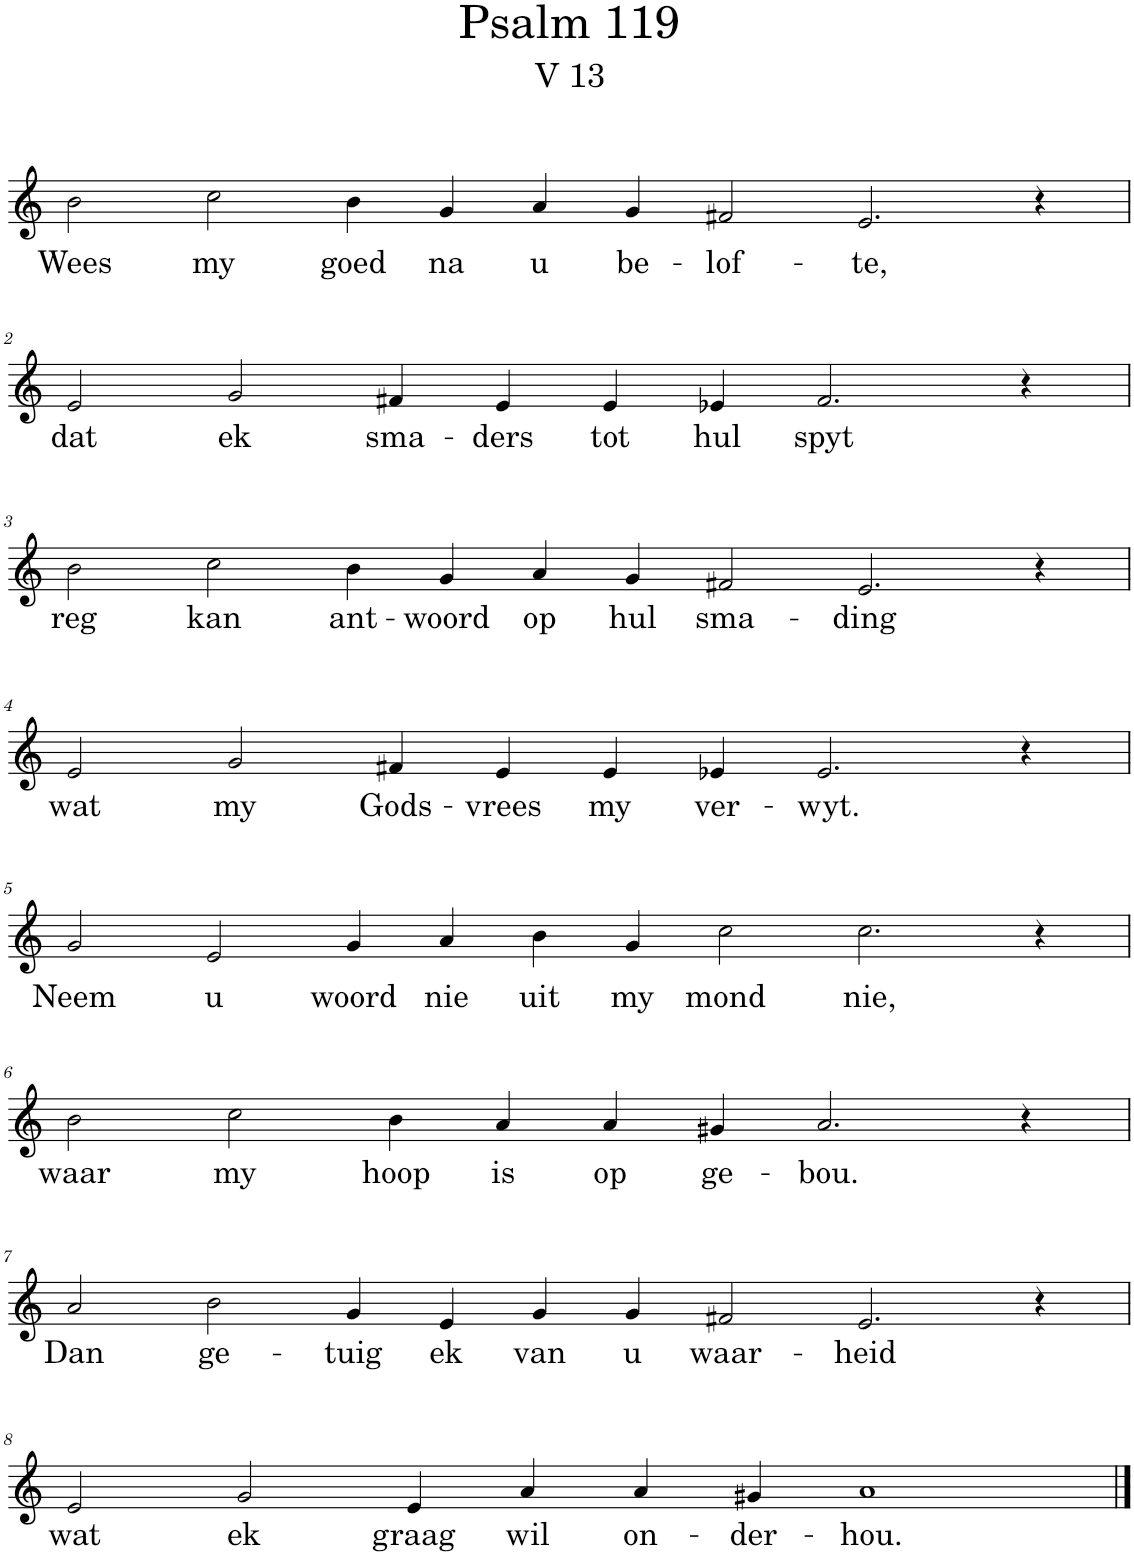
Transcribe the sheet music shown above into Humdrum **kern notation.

**kern	**text
*part1	*part1
*staff1	*staff1
*I"Pipe Organ	*
*I'Org.	*
*clefG2	*
*k[]	*
*M14/4	*
=1	=1
!	!LO:LY:b
2b\	Wees
!	!LO:LY:b
2cc\	my
!	!LO:LY:b
4b\	goed
!	!LO:LY:b
4g/	na
!	!LO:LY:b
4a/	u
!	!LO:LY:b
4g/	be-
!	!LO:LY:b
2f#X/	-lof-
!	!LO:LY:b
2.e/	-te,
4r	.
!!LO:LB:g=z
=2	=2
*M12/4	*
!	!LO:LY:b
2e/	dat
!	!LO:LY:b
2g/	ek
!	!LO:LY:b
4f#X/	sma-
!	!LO:LY:b
4e/	-ders
!	!LO:LY:b
4e/	tot
!	!LO:LY:b
4e-X/	hul
!	!LO:LY:b
2.f#/	spyt
4r	.
!!LO:LB:g=z
=3	=3
*M14/4	*
!	!LO:LY:b
2b\	reg
!	!LO:LY:b
2cc\	kan
!	!LO:LY:b
4b\	ant-
!	!LO:LY:b
4g/	-woord
!	!LO:LY:b
4a/	op
!	!LO:LY:b
4g/	hul
!	!LO:LY:b
2f#X/	sma-
!	!LO:LY:b
2.e/	-ding
4r	.
!!LO:LB:g=z
=4	=4
*M12/4	*
!	!LO:LY:b
2e/	wat
!	!LO:LY:b
2g/	my
!	!LO:LY:b
4f#X/	Gods-
!	!LO:LY:b
4e/	-vrees
!	!LO:LY:b
4e/	my
!	!LO:LY:b
4e-X/	ver-
!	!LO:LY:b
2.e-/	-wyt.
4r	.
!!LO:LB:g=z
=5	=5
*M14/4	*
!	!LO:LY:b
2g/	Neem
!	!LO:LY:b
2e/	u
!	!LO:LY:b
4g/	woord
!	!LO:LY:b
4a/	nie
!	!LO:LY:b
4b\	uit
!	!LO:LY:b
4g/	my
!	!LO:LY:b
2cc\	mond
!	!LO:LY:b
2.cc\	nie,
4r	.
!!LO:LB:g=z
=6	=6
*M12/4	*
!	!LO:LY:b
2b\	waar
!	!LO:LY:b
2cc\	my
!	!LO:LY:b
4b\	hoop
!	!LO:LY:b
4a/	is
!	!LO:LY:b
4a/	op
!	!LO:LY:b
4g#X/	ge-
!	!LO:LY:b
2.a/	-bou.
4r	.
!!LO:LB:g=z
=7	=7
*M14/4	*
!	!LO:LY:b
2a/	Dan
!	!LO:LY:b
2b\	ge-
!	!LO:LY:b
4g/	-tuig
!	!LO:LY:b
4e/	ek
!	!LO:LY:b
4g/	van
!	!LO:LY:b
4g/	u
!	!LO:LY:b
2f#X/	waar-
!	!LO:LY:b
2.e/	-heid
4r	.
!!LO:LB:g=z
=8	=8
!	!LO:LY:b
2e/	wat
!	!LO:LY:b
2g/	ek
!	!LO:LY:b
4e/	graag
!	!LO:LY:b
4a/	wil
!	!LO:LY:b
4a/	on-
!	!LO:LY:b
4g#X/	-der-
!	!LO:LY:b
1a	-hou.
==	==
*-	*-
